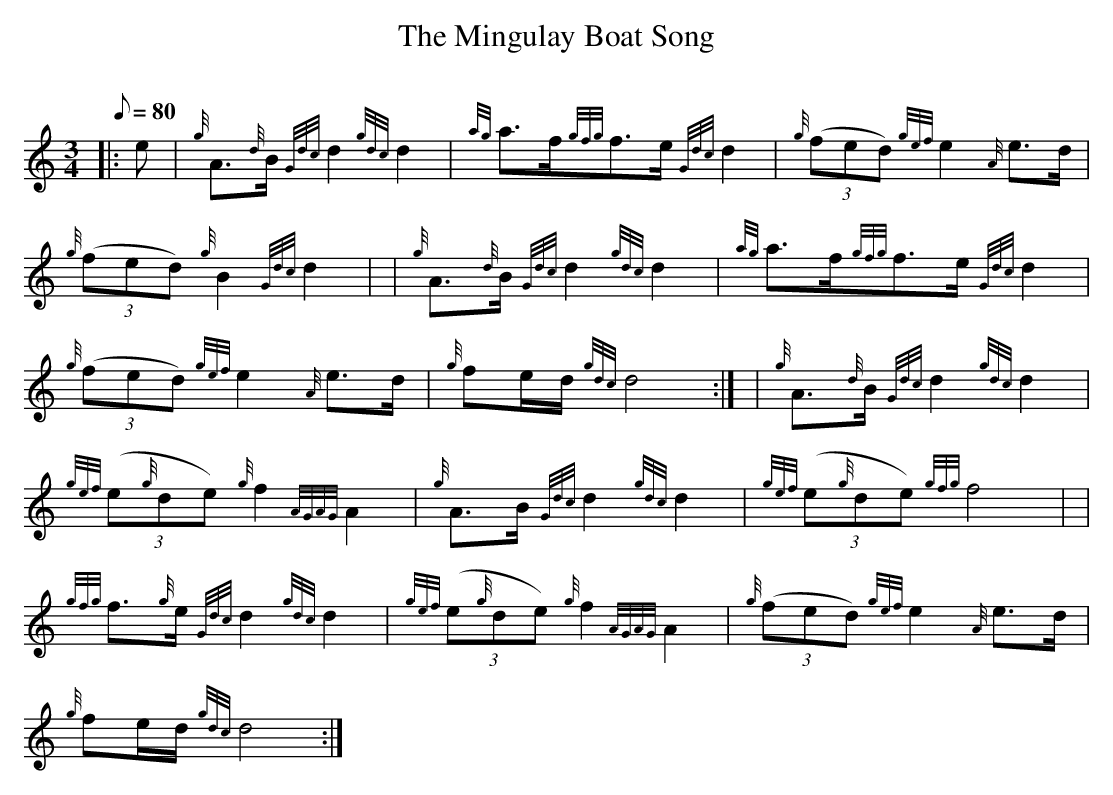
X:1
T:The Mingulay Boat Song
M:3/4
L:1/8
Q:80
C:
K:HP
|: e | \
{g}A3/2{d}B/2{Gdc}d2{gdc}d2 | \
{ag}a3/2f/2{gfg}f3/2e/2{Gdc}d2 | \
{g}((3fed){gef}e2{A}e3/2d/2 |
{g}((3fed){g}B2{Gdc}d2 | | \
{g}A3/2{d}B/2{Gdc}d2{gdc}d2 | \
{ag}a3/2f/2{gfg}f3/2e/2{Gdc}d2 |
{g}((3fed){gef}e2{A}e3/2d/2 | \
{g}fe/2d/2{gdc}d4 :| | \
{g}A3/2{d}B/2{Gdc}d2{gdc}d2 |
{gef}((3e{g}de){g}f2{AGAG}A2 | \
{g}A3/2B/2{Gdc}d2{gdc}d2 | \
{gef}((3e{g}de){gfg}f4| |
{gfg}f3/2{g}e/2{Gdc}d2{gdc}d2 | \
{gef}((3e{g}de){g}f2{AGAG}A2 | \
{g}((3fed){gef}e2{A}e3/2d/2 |
{g}fe/2d/2{gdc}d4 :|
